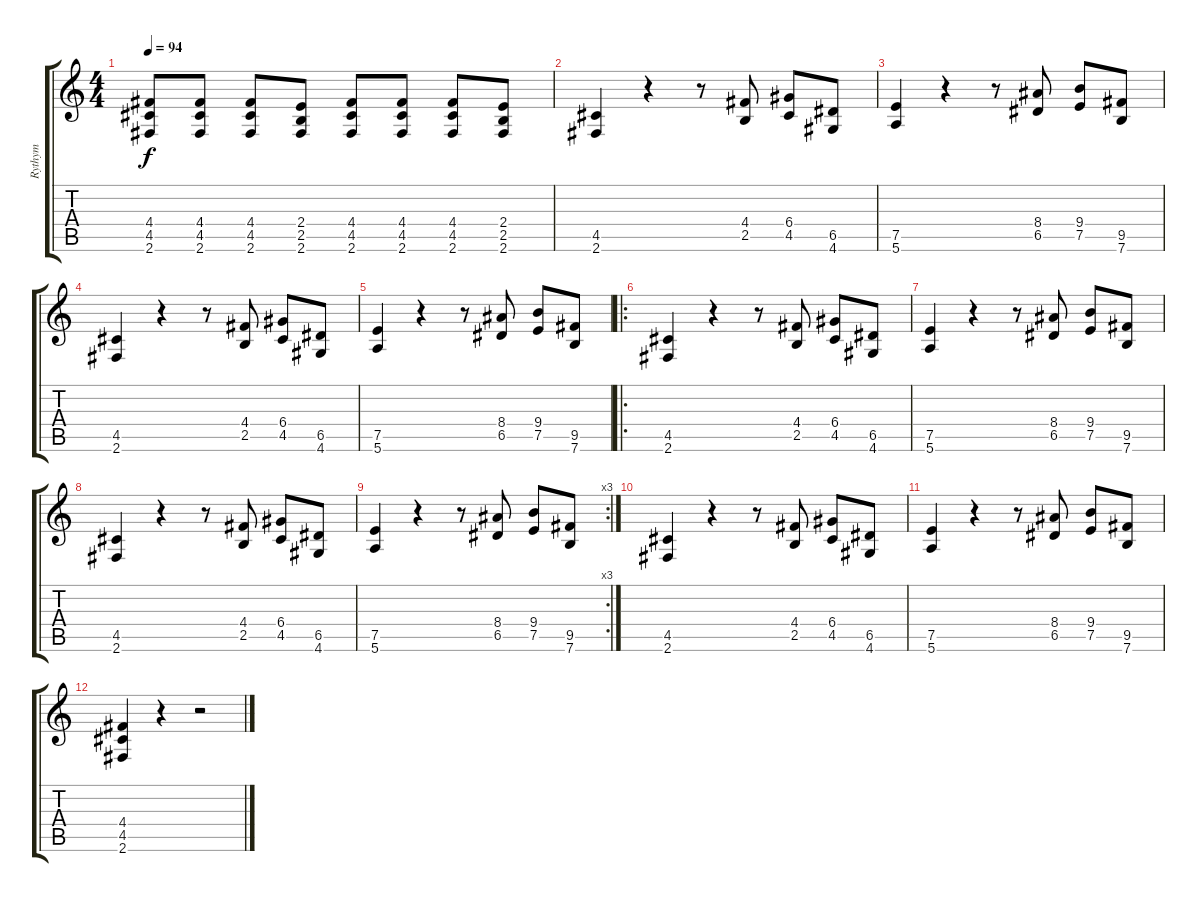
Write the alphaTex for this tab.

\track ("Rythym" "Rythym") {instrument overdrivenguitar}
\staff {score tabs}
\tuning (E4 B3 G3 D3 A2 E2) {hide}
\ts (4 4)
\tempo 94
\clef g2
\ks c
(4.4 4.5 2.6).8{dy f} (4.4 4.5 2.6).8 (4.4 4.5 2.6).8 (2.4 2.5 2.6).8 (4.4 4.5 2.6).8 (4.4 4.5 2.6).8 (4.4 4.5 2.6).8 (2.4 2.5 2.6).8 |
(4.5 2.6).4 r.4 r.8 (4.4 2.5).8 (6.4 4.5).8 (6.5 4.6).8 |
(7.5 5.6).4 r.4 r.8 (8.4 6.5).8 (9.4 7.5).8 (9.5 7.6).8 |
(4.5 2.6).4 r.4 r.8 (4.4 2.5).8 (6.4 4.5).8 (6.5 4.6).8 |
(7.5 5.6).4 r.4 r.8 (8.4 6.5).8 (9.4 7.5).8 (9.5 7.6).8 |
\ro
(4.5 2.6).4 r.4 r.8 (4.4 2.5).8 (6.4 4.5).8 (6.5 4.6).8 |
(7.5 5.6).4 r.4 r.8 (8.4 6.5).8 (9.4 7.5).8 (9.5 7.6).8 |
(4.5 2.6).4 r.4 r.8 (4.4 2.5).8 (6.4 4.5).8 (6.5 4.6).8 |
\rc 3
(7.5 5.6).4 r.4 r.8 (8.4 6.5).8 (9.4 7.5).8 (9.5 7.6).8 |
(4.5 2.6).4 r.4 r.8 (4.4 2.5).8 (6.4 4.5).8 (6.5 4.6).8 |
(7.5 5.6).4 r.4 r.8 (8.4 6.5).8 (9.4 7.5).8 (9.5 7.6).8 |
(4.4 4.5 2.6).4 r.4 r.2
